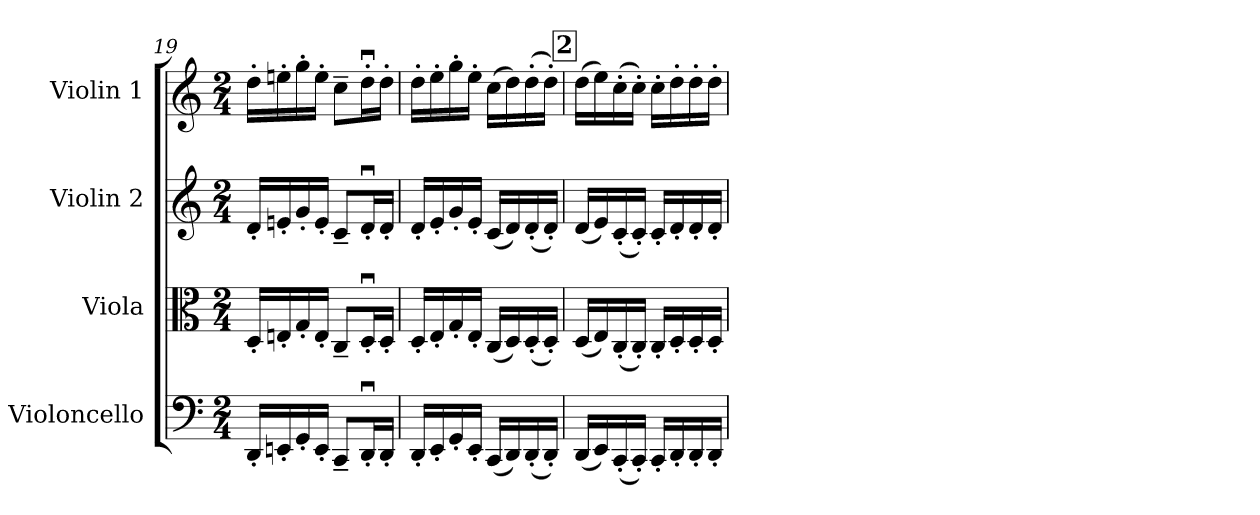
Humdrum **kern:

**kern	**kern	**kern	**kern
*part4	*part3	*part2	*part1
*staff4	*staff3	*staff2	*staff1
*I"Violoncello	*I"Viola	*I"Violin 2	*I"Violin 1
*I'Vc	*I'Vla	*I'Vln	*I'Vln
*clefF4	*clefC3	*clefG2	*clefG2
*k[]	*k[]	*k[]	*k[]
*M2/4	*M2/4	*M2/4	*M2/4
=19	=19	=19	=19
16DD'/LL	16D'/LL	16d'/LL	16dd'\LL
16EEn'/	16En'/	16en'/	16een'\
16GG'/	16G'/	16g'/	16gg'\
16EE'/JJ	16E'/JJ	16e'/JJ	16ee'\JJ
8CC~/L	8C~/L	8c~/L	8cc~\L
16DDu'/L	16Du'/L	16du'/L	16ddu'\L
16DD'/JJ	16D'/JJ	16d'/JJ	16dd'\JJ
=20	=20	=20	=20
16DD'/LL	16D'/LL	16d'/LL	16dd'\LL
16EE'/	16E'/	16e'/	16ee'\
16GG'/	16G'/	16g'/	16gg'\
16EE'/JJ	16E'/JJ	16e'/JJ	16ee'\JJ
(16CC/LL	(16C/LL	(16c/LL	(16cc\LL
16DD/)	16D/)	16d/)	16dd\)
(16DD'/	(16D'/	(16d'/	(16dd'\
16DD'/JJ)	16D'/JJ)	16d'/JJ)	16dd'\JJ)
!!LO:REH:place=s1:a:B:cj:fs=14:t=2
=21	=21	=21	=21
(16DD/LL	(16D/LL	(16d/LL	(16dd\LL
16EE/)	16E/)	16e/)	16ee\)
(16CC'/	(16C'/	(16c'/	(16cc'\
16CC'/JJ)	16C'/JJ)	16c'/JJ)	16cc'\JJ)
16CC'/LL	16C'/LL	16c'/LL	16cc'\LL
16DD'/	16D'/	16d'/	16dd'\
16DD'/	16D'/	16d'/	16dd'\
16DD'/JJ	16D'/JJ	16d'/JJ	16dd'\JJ
=	=	=	=
*-	*-	*-	*-
